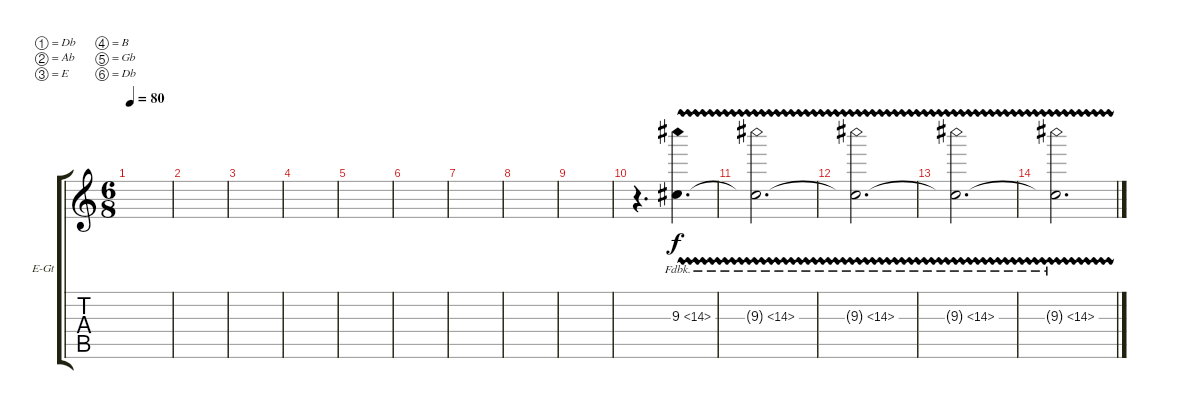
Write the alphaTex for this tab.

\defaultSystemsLayout 4
\bracketExtendMode groupsimilarinstruments
\firstSystemTrackNameOrientation horizontal
\otherSystemsTrackNameOrientation horizontal
\track ("Electric Guitar" "E-Gt") {instrument overdrivenguitar}
\staff {score tabs}
\tuning (Db4 Ab3 E3 B2 Gb2 Db2)
\ts (6 8)
\tempo 80
\clef g2
\scale
0.333333
\ks c
|
\scale
0.333333 |
\scale
0.333333 |
\scale
0.333333 |
\scale
0.333333 |
\scale
0.333333 |
\scale
0.333333 |
\scale
0.333333 |
\scale
0.333333 |
r.4{d} 9.3{fh 5 vw}.4{d} |
9.3{fh 5 vw t}.2{d} |
9.3{fh 5 vw t}.2{d} |
9.3{fh 5 vw t}.2{d} |
9.3{fh 5 vw t}.2{d}
